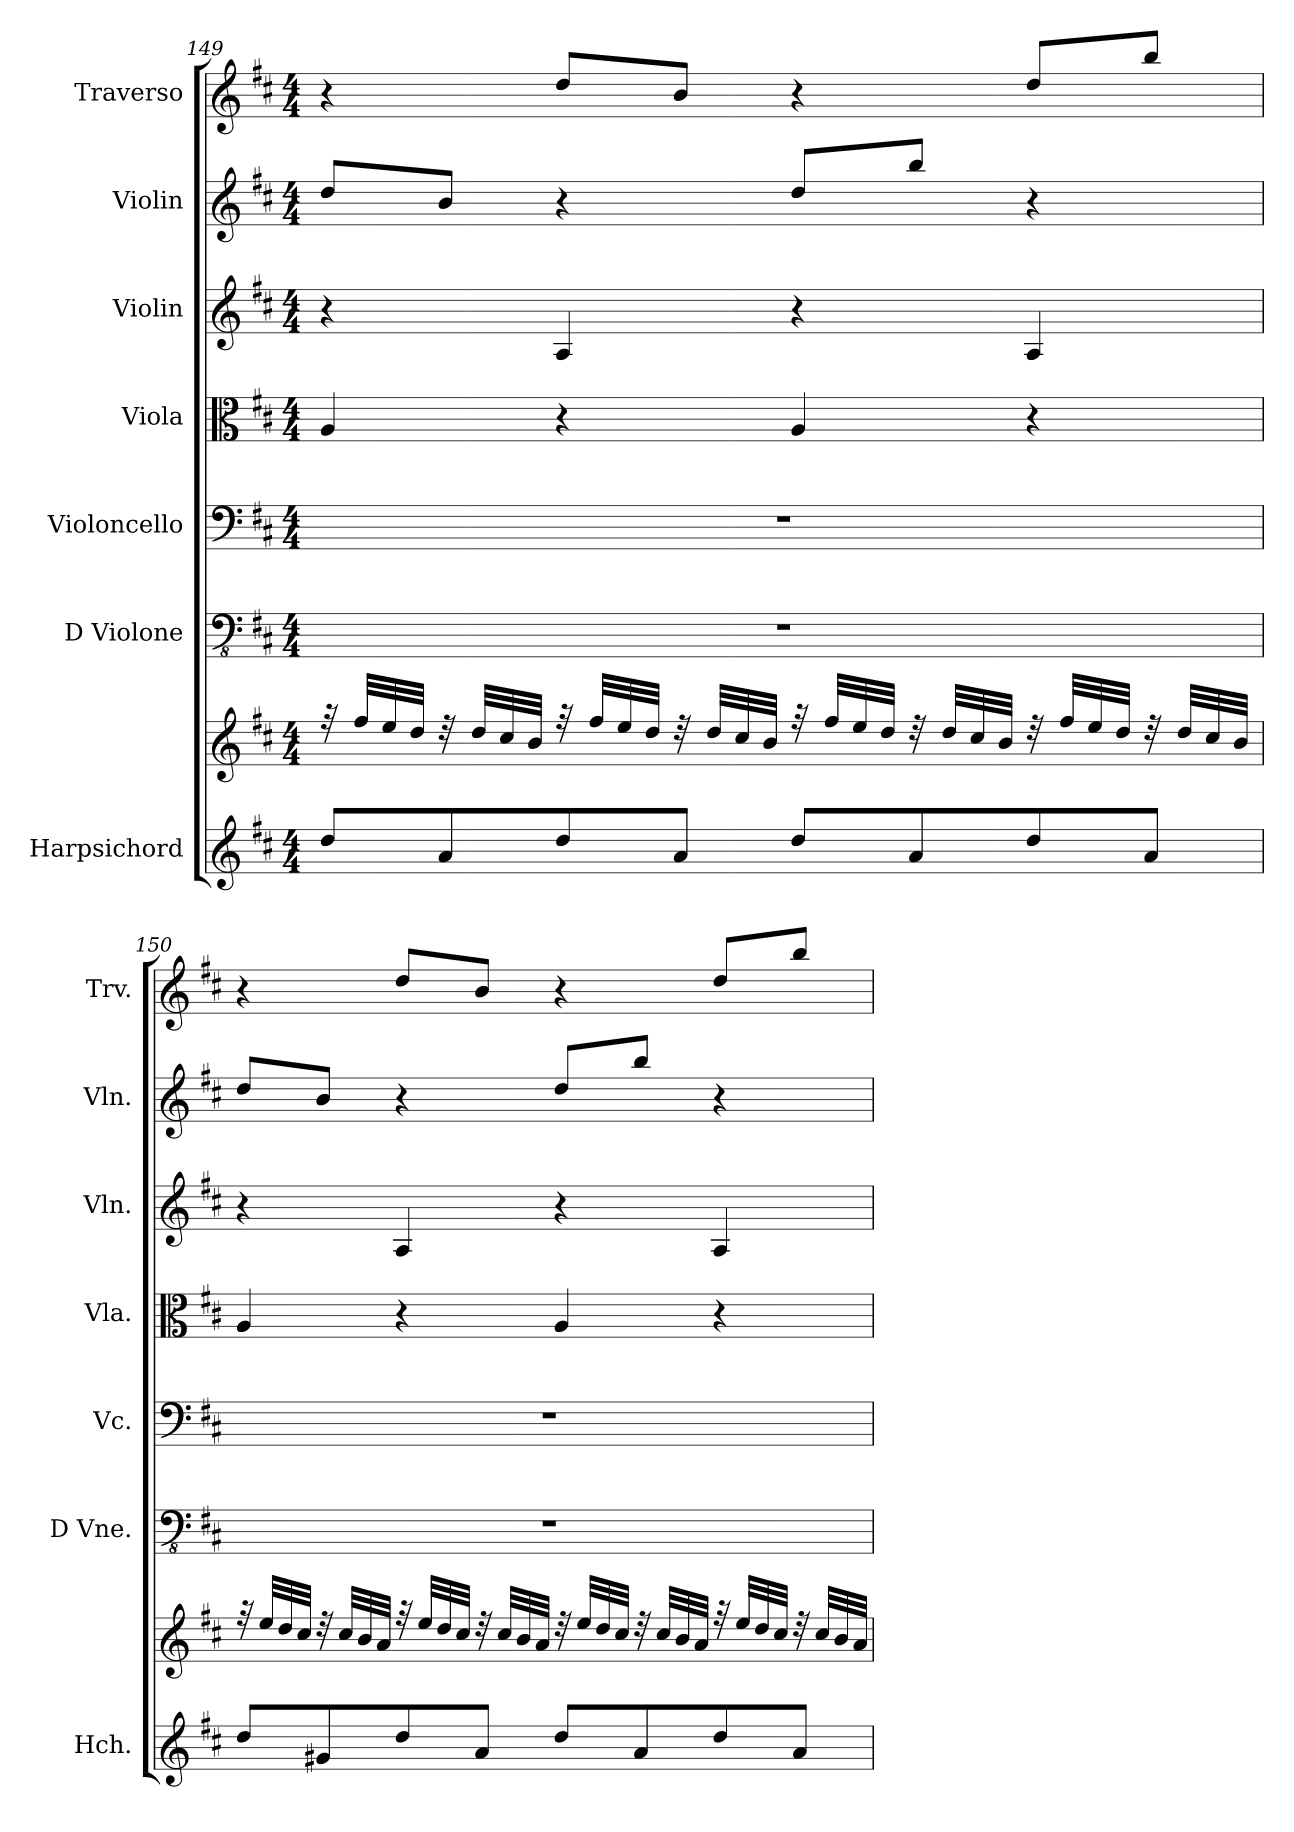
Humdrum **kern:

**kern	**kern	**kern	**kern	**kern	**kern	**kern	**kern
*part7	*part7	*part6	*part5	*part4	*part3	*part2	*part1
*staff8	*staff7	*staff6	*staff5	*staff4	*staff3	*staff2	*staff1
*I"Harpsichord	*	*I"D Violone	*I"Violoncello	*I"Viola	*I"Violin	*I"Violin	*I"Traverso
*I'Hch.	*	*I'D Vne.	*I'Vc.	*I'Vla.	*I'Vln.	*I'Vln.	*I'Trv.
!!LO:PB:g=z
*clefG2	*clefG2	*clefFv4	*clefF4	*clefC3	*clefG2	*clefG2	*clefG2
*	*	*ITrd7c12	*	*	*	*	*
*k[f#c#]	*k[f#c#]	*k[f#c#]	*k[f#c#]	*k[f#c#]	*k[f#c#]	*k[f#c#]	*k[f#c#]
*M4/4	*M4/4	*M4/4	*M4/4	*M4/4	*M4/4	*M4/4	*M4/4
=149	=149	=149	=149	=149	=149	=149	=149
8dd/L	32rff	1r	1r	4A/	4r	8dd/L	4r
.	32ff#/LLL	.	.	.	.	.	.
.	32ee/	.	.	.	.	.	.
.	32dd/JJJ	.	.	.	.	.	.
8a/	32rdd	.	.	.	.	8b/J	.
.	32dd/LLL	.	.	.	.	.	.
.	32cc#/	.	.	.	.	.	.
.	32b/JJJ	.	.	.	.	.	.
8dd/	32rff	.	.	4r	4A/	4r	8dd/L
.	32ff#/LLL	.	.	.	.	.	.
.	32ee/	.	.	.	.	.	.
.	32dd/JJJ	.	.	.	.	.	.
8a/J	32rdd	.	.	.	.	.	8b/J
.	32dd/LLL	.	.	.	.	.	.
.	32cc#/	.	.	.	.	.	.
.	32b/JJJ	.	.	.	.	.	.
8dd/L	32rff	.	.	4A/	4r	8dd/L	4r
.	32ff#/LLL	.	.	.	.	.	.
.	32ee/	.	.	.	.	.	.
.	32dd/JJJ	.	.	.	.	.	.
8a/	32rdd	.	.	.	.	8bb/J	.
.	32dd/LLL	.	.	.	.	.	.
.	32cc#/	.	.	.	.	.	.
.	32b/JJJ	.	.	.	.	.	.
8dd/	32rdd	.	.	4r	4A/	4r	8dd/L
.	32ff#/LLL	.	.	.	.	.	.
.	32ee/	.	.	.	.	.	.
.	32dd/JJJ	.	.	.	.	.	.
8a/J	32rdd	.	.	.	.	.	8bb/J
.	32dd/LLL	.	.	.	.	.	.
.	32cc#/	.	.	.	.	.	.
.	32b/JJJ	.	.	.	.	.	.
!!LO:PB:g=z
=150	=150	=150	=150	=150	=150	=150	=150
8dd/L	32rff	1r	1r	4A/	4r	8dd/L	4r
.	32ee/LLL	.	.	.	.	.	.
.	32dd/	.	.	.	.	.	.
.	32cc#/JJJ	.	.	.	.	.	.
8g#X/	32rdd	.	.	.	.	8b/J	.
.	32cc#/LLL	.	.	.	.	.	.
.	32b/	.	.	.	.	.	.
.	32a/JJJ	.	.	.	.	.	.
8dd/	32rff	.	.	4r	4A/	4r	8dd/L
.	32ee/LLL	.	.	.	.	.	.
.	32dd/	.	.	.	.	.	.
.	32cc#/JJJ	.	.	.	.	.	.
8a/J	32rdd	.	.	.	.	.	8b/J
.	32cc#/LLL	.	.	.	.	.	.
.	32b/	.	.	.	.	.	.
.	32a/JJJ	.	.	.	.	.	.
8dd/L	32rdd	.	.	4A/	4r	8dd/L	4r
.	32ee/LLL	.	.	.	.	.	.
.	32dd/	.	.	.	.	.	.
.	32cc#/JJJ	.	.	.	.	.	.
8a/	32rdd	.	.	.	.	8bb/J	.
.	32cc#/LLL	.	.	.	.	.	.
.	32b/	.	.	.	.	.	.
.	32a/JJJ	.	.	.	.	.	.
8dd/	32rff	.	.	4r	4A/	4r	8dd/L
.	32ee/LLL	.	.	.	.	.	.
.	32dd/	.	.	.	.	.	.
.	32cc#/JJJ	.	.	.	.	.	.
8a/J	32rdd	.	.	.	.	.	8bb/J
.	32cc#/LLL	.	.	.	.	.	.
.	32b/	.	.	.	.	.	.
.	32a/JJJ	.	.	.	.	.	.
=	=	=	=	=	=	=	=
*-	*-	*-	*-	*-	*-	*-	*-
